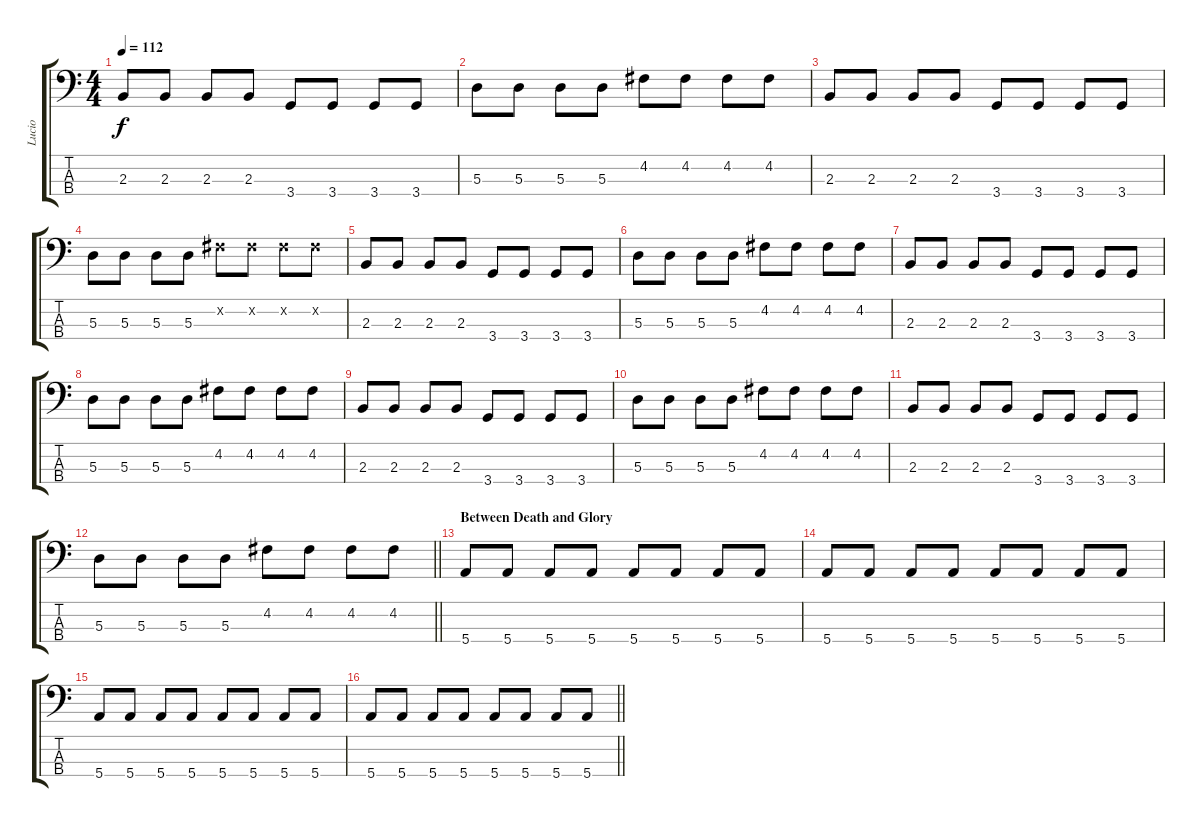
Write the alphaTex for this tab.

\track ("Lucio" "Lucio") {instrument electricbassfinger}
\staff {score tabs}
\tuning (G2 D2 A1 E1) {hide}
\ts (4 4)
\tempo 112
\clef f4
\ks c
2.3.8{dy f} 2.3.8 2.3.8 2.3.8 3.4.8 3.4.8 3.4.8 3.4.8 |
5.3.8 5.3.8 5.3.8 5.3.8 4.2.8 4.2.8 4.2.8 4.2.8 |
2.3.8 2.3.8 2.3.8 2.3.8 3.4.8 3.4.8 3.4.8 3.4.8 |
5.3.8 5.3.8 5.3.8 5.3.8 4.2{x}.8 4.2{x}.8 4.2{x}.8 4.2{x}.8 |
2.3.8 2.3.8 2.3.8 2.3.8 3.4.8 3.4.8 3.4.8 3.4.8 |
5.3.8 5.3.8 5.3.8 5.3.8 4.2.8 4.2.8 4.2.8 4.2.8 |
2.3.8 2.3.8 2.3.8 2.3.8 3.4.8 3.4.8 3.4.8 3.4.8 |
5.3.8 5.3.8 5.3.8 5.3.8 4.2.8 4.2.8 4.2.8 4.2.8 |
2.3.8 2.3.8 2.3.8 2.3.8 3.4.8 3.4.8 3.4.8 3.4.8 |
5.3.8 5.3.8 5.3.8 5.3.8 4.2.8 4.2.8 4.2.8 4.2.8 |
2.3.8 2.3.8 2.3.8 2.3.8 3.4.8 3.4.8 3.4.8 3.4.8 |
\barLineRight lightlight
5.3.8 5.3.8 5.3.8 5.3.8 4.2.8 4.2.8 4.2.8 4.2.8 |
\section ("" "Between Death and Glory")
5.4.8 5.4.8 5.4.8 5.4.8 5.4.8 5.4.8 5.4.8 5.4.8 |
5.4.8 5.4.8 5.4.8 5.4.8 5.4.8 5.4.8 5.4.8 5.4.8 |
5.4.8 5.4.8 5.4.8 5.4.8 5.4.8 5.4.8 5.4.8 5.4.8 |
\barLineRight lightlight
5.4.8 5.4.8 5.4.8 5.4.8 5.4.8 5.4.8 5.4.8 5.4.8
